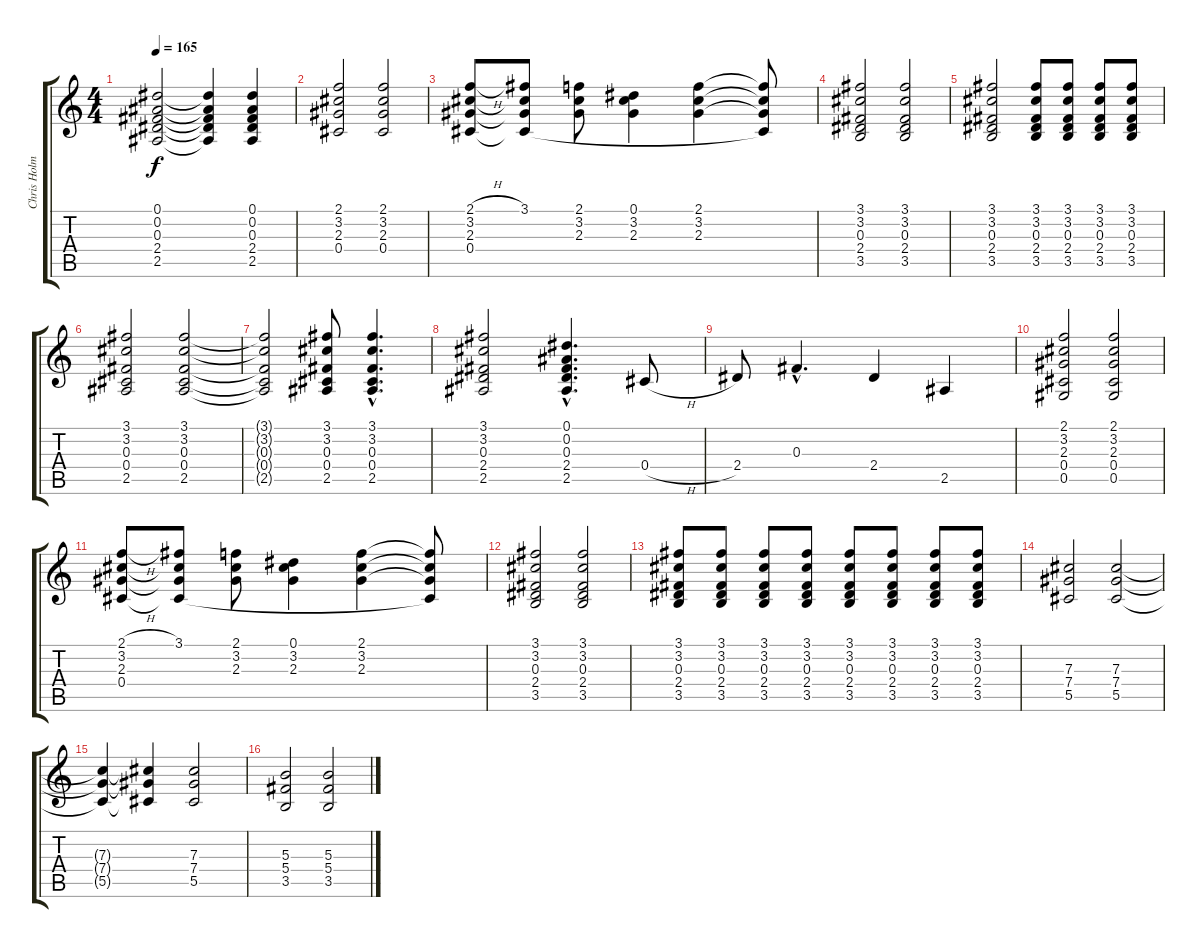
\track ("Chris Holmes/Lead Guitar" "Chris Holm") {instrument electricguitarclean}
\staff {score tabs}
\tuning (Eb4 Bb3 Gb3 Db3 Ab2 Eb2) {hide}
\ts (4 4)
\tempo 165
\clef g2
\ks c
(0.1{t} 0.2{t} 0.3{t} 2.4{t} 2.5{t}).2{dy f} (0.1{t} 0.2{t} 0.3{t} 2.4{t} 2.5{t}).4 (0.1 0.2 0.3 2.4 2.5).4 |
(2.1 3.2 2.3 0.4).2 (2.1 3.2 2.3 0.4).2 |
(2.1{h} 3.2 2.3 0.4).8 (3.1 3.2{t} 2.3{t} 0.4{t}).8 (2.1 3.2 2.3).8 (0.1 3.2 2.3).4 (2.1 3.2 2.3).4 (2.1{t} 3.2{t} 2.3{t} 0.4{t}).8 |
(3.1 3.2 0.3 2.4 3.5).2 (3.1 3.2 0.3 2.4 3.5).2 |
(3.1 3.2 0.3 2.4 3.5).2 (3.1 3.2 0.3 2.4 3.5).8 (3.1 3.2 0.3 2.4 3.5).8 (3.1 3.2 0.3 2.4 3.5).8 (3.1 3.2 0.3 2.4 3.5).8 |
(3.1 3.2 0.3 0.4 2.5).2{volume 10} (3.1 3.2 0.3 0.4 2.5).2 |
(3.1{t} 3.2{t} 0.3{t} 0.4{t} 2.5{t}).2 (3.1 3.2 0.3 0.4 2.5).8 (3.1{hac} 3.2{hac} 0.3{hac} 0.4{hac} 2.5{hac}).4{d} |
(3.1 3.2 0.3 2.4 2.5).2 (0.1{hac} 0.2{hac} 0.3{hac} 2.4{hac} 2.5{hac}).4{d} 0.4{h}.8 |
2.4.8 0.3{hac}.4{d} 2.4.4 2.5.4 |
(2.1 3.2 2.3 0.4 0.5).2 (2.1 3.2 2.3 0.4 0.5).2 |
(2.1{h} 3.2 2.3 0.4).8 (3.1 3.2{t} 2.3{t} 0.4{t}).8 (2.1 3.2 2.3).8 (0.1 3.2 2.3).4 (2.1 3.2 2.3).4 (2.1{t} 3.2{t} 2.3{t} 0.4{t}).8 |
(3.1 3.2 0.3 2.4 3.5).2 (3.1 3.2 0.3 2.4 3.5).2 |
(3.1 3.2 0.3 2.4 3.5).8 (3.1 3.2 0.3 2.4 3.5).8 (3.1 3.2 0.3 2.4 3.5).8 (3.1 3.2 0.3 2.4 3.5).8 (3.1 3.2 0.3 2.4 3.5).8 (3.1 3.2 0.3 2.4 3.5).8 (3.1 3.2 0.3 2.4 3.5).8 (3.1 3.2 0.3 2.4 3.5).8 |
(7.3 7.4 5.5).2{balance 8 instrument distortionguitar} (7.3 7.4 5.5).2 |
(7.3{t} 7.4{t} 5.5{t}).4 (7.3{t} 7.4{t} 5.5{t}).4 (7.3 7.4 5.5).2 |
(5.3 5.4 3.5).2{instrument distortionguitar} (5.3 5.4 3.5).2
